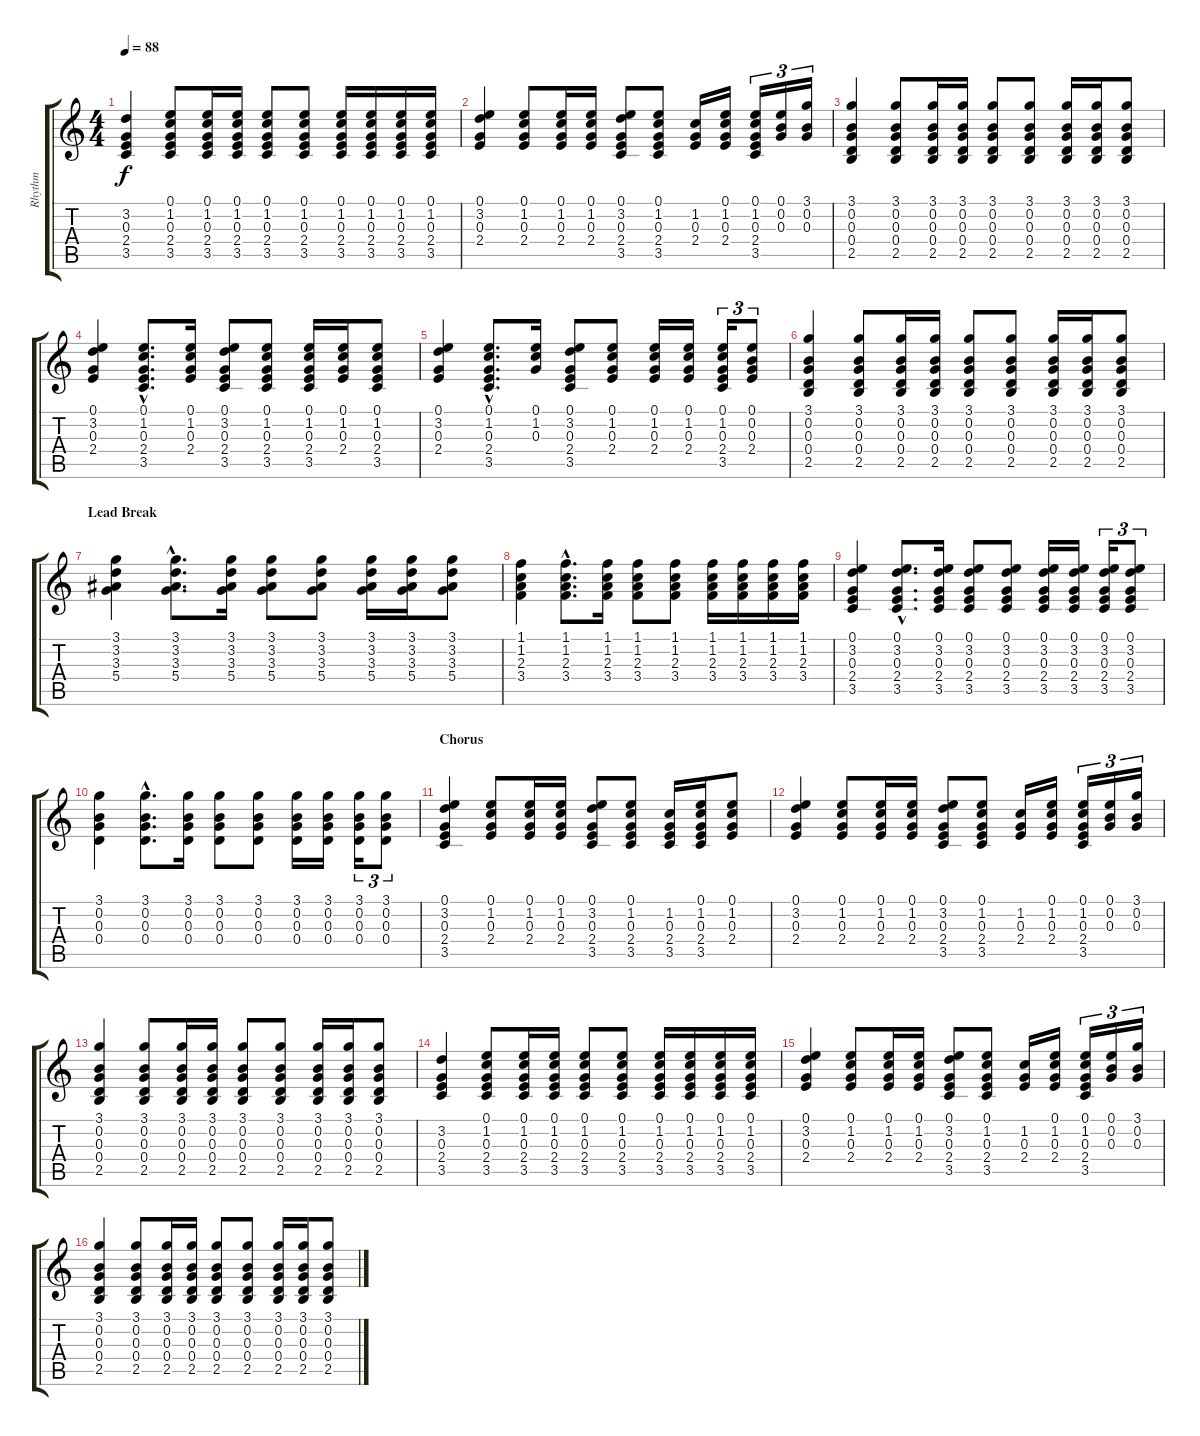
\track ("Rhythm" "Rhythm") {instrument acousticguitarsteel}
\staff {score tabs}
\tuning (E4 B3 G3 D3 A2 E2) {hide}
\ts (4 4)
\tempo 88
\clef g2
\ks c
(3.2 0.3 2.4 3.5).4{dy f} (0.1 1.2 0.3 2.4 3.5).8 (0.1 1.2 0.3 2.4 3.5).16 (0.1 1.2 0.3 2.4 3.5).16 (0.1 1.2 0.3 2.4 3.5).8 (0.1 1.2 0.3 2.4 3.5).8 (0.1 1.2 0.3 2.4 3.5).16 (0.1 1.2 0.3 2.4 3.5).16 (0.1 1.2 0.3 2.4 3.5).16 (0.1 1.2 0.3 2.4 3.5).16 |
(0.1 3.2 0.3 2.4).4 (0.1 1.2 0.3 2.4).8 (0.1 1.2 0.3 2.4).16 (0.1 1.2 0.3 2.4).16 (0.1 3.2 0.3 2.4 3.5).8 (0.1 1.2 0.3 2.4 3.5).8 (1.2 0.3 2.4).16 (0.1 1.2 0.3 2.4).16 (0.1 1.2 0.3 2.4 3.5).16{tu (3 2)} (0.1 0.2 0.3).16{tu (3 2)} (3.1 0.2 0.3).16{tu (3 2)} |
(3.1 0.2 0.3 0.4 2.5).4 (3.1 0.2 0.3 0.4 2.5).8 (3.1 0.2 0.3 0.4 2.5).16 (3.1 0.2 0.3 0.4 2.5).16 (3.1 0.2 0.3 0.4 2.5).8 (3.1 0.2 0.3 0.4 2.5).8 (3.1 0.2 0.3 0.4 2.5).16 (3.1 0.2 0.3 0.4 2.5).16 (3.1 0.2 0.3 0.4 2.5).8 |
(0.1 3.2 0.3 2.4).4 (0.1{hac} 1.2{hac} 0.3{hac} 2.4{hac} 3.5{hac}).8{d} (0.1 1.2 0.3 2.4).16 (0.1 3.2 0.3 2.4 3.5).8 (0.1 1.2 0.3 2.4 3.5).8 (0.1 1.2 0.3 2.4 3.5).16 (0.1 1.2 0.3 2.4).16 (0.1 1.2 0.3 2.4 3.5).8 |
(0.1 3.2 0.3 2.4).4 (0.1{hac} 1.2{hac} 0.3{hac} 2.4{hac} 3.5{hac}).8{d} (0.1 1.2 0.3).16 (0.1 3.2 0.3 2.4 3.5).8 (0.1 1.2 0.3 2.4).8 (0.1 1.2 0.3 2.4).16 (0.1 1.2 0.3 2.4).16 (0.1 1.2 0.3 2.4 3.5).16{tu (3 2)} (0.1 0.2 0.3 2.4).8{tu (3 2)} |
(3.1 0.2 0.3 0.4 2.5).4 (3.1 0.2 0.3 0.4 2.5).8 (3.1 0.2 0.3 0.4 2.5).16 (3.1 0.2 0.3 0.4 2.5).16 (3.1 0.2 0.3 0.4 2.5).8 (3.1 0.2 0.3 0.4 2.5).8 (3.1 0.2 0.3 0.4 2.5).16 (3.1 0.2 0.3 0.4 2.5).16 (3.1 0.2 0.3 0.4 2.5).8 |
\section ("" "Lead Break")
(3.1 3.2 3.3 5.4).4 (3.1{hac} 3.2{hac} 3.3{hac} 5.4{hac}).8{d} (3.1 3.2 3.3 5.4).16 (3.1 3.2 3.3 5.4).8 (3.1 3.2 3.3 5.4).8 (3.1 3.2 3.3 5.4).16 (3.1 3.2 3.3 5.4).16 (3.1 3.2 3.3 5.4).8 |
(1.1 1.2 2.3 3.4).4 (1.1{hac} 1.2{hac} 2.3{hac} 3.4{hac}).8{d} (1.1 1.2 2.3 3.4).16 (1.1 1.2 2.3 3.4).8 (1.1 1.2 2.3 3.4).8 (1.1 1.2 2.3 3.4).16 (1.1 1.2 2.3 3.4).16 (1.1 1.2 2.3 3.4).16 (1.1 1.2 2.3 3.4).16 |
(0.1 3.2 0.3 2.4 3.5).4 (0.1{hac} 3.2{hac} 0.3{hac} 2.4{hac} 3.5{hac}).8{d} (0.1 3.2 0.3 2.4 3.5).16 (0.1 3.2 0.3 2.4 3.5).8 (0.1 3.2 0.3 2.4 3.5).8 (0.1 3.2 0.3 2.4 3.5).16 (0.1 3.2 0.3 2.4 3.5).16 (0.1 3.2 0.3 2.4 3.5).16{tu (3 2)} (0.1 3.2 0.3 2.4 3.5).8{tu (3 2)} |
(3.1 0.2 0.3 0.4).4 (3.1{hac} 0.2{hac} 0.3{hac} 0.4{hac}).8{d} (3.1 0.2 0.3 0.4).16 (3.1 0.2 0.3 0.4).8 (3.1 0.2 0.3 0.4).8 (3.1 0.2 0.3 0.4).16 (3.1 0.2 0.3 0.4).16 (3.1 0.2 0.3 0.4).16{tu (3 2)} (3.1 0.2 0.3 0.4).8{tu (3 2)} |
\section ("" "Chorus")
(0.1 3.2 0.3 2.4 3.5).4 (0.1 1.2 0.3 2.4).8 (0.1 1.2 0.3 2.4).16 (0.1 1.2 0.3 2.4).16 (0.1 3.2 0.3 2.4 3.5).8 (0.1 1.2 0.3 2.4 3.5).8 (1.2 0.3 2.4 3.5).16 (0.1 1.2 0.3 2.4 3.5).16 (0.1 1.2 0.3 2.4).8 |
(0.1 3.2 0.3 2.4).4 (0.1 1.2 0.3 2.4).8 (0.1 1.2 0.3 2.4).16 (0.1 1.2 0.3 2.4).16 (0.1 3.2 0.3 2.4 3.5).8 (0.1 1.2 0.3 2.4 3.5).8 (1.2 0.3 2.4).16 (0.1 1.2 0.3 2.4).16 (0.1 1.2 0.3 2.4 3.5).16{tu (3 2)} (0.1 0.2 0.3).16{tu (3 2)} (3.1 0.2 0.3).16{tu (3 2)} |
(3.1 0.2 0.3 0.4 2.5).4 (3.1 0.2 0.3 0.4 2.5).8 (3.1 0.2 0.3 0.4 2.5).16 (3.1 0.2 0.3 0.4 2.5).16 (3.1 0.2 0.3 0.4 2.5).8 (3.1 0.2 0.3 0.4 2.5).8 (3.1 0.2 0.3 0.4 2.5).16 (3.1 0.2 0.3 0.4 2.5).16 (3.1 0.2 0.3 0.4 2.5).8 |
(3.2 0.3 2.4 3.5).4 (0.1 1.2 0.3 2.4 3.5).8 (0.1 1.2 0.3 2.4 3.5).16 (0.1 1.2 0.3 2.4 3.5).16 (0.1 1.2 0.3 2.4 3.5).8 (0.1 1.2 0.3 2.4 3.5).8 (0.1 1.2 0.3 2.4 3.5).16 (0.1 1.2 0.3 2.4 3.5).16 (0.1 1.2 0.3 2.4 3.5).16 (0.1 1.2 0.3 2.4 3.5).16 |
(0.1 3.2 0.3 2.4).4 (0.1 1.2 0.3 2.4).8 (0.1 1.2 0.3 2.4).16 (0.1 1.2 0.3 2.4).16 (0.1 3.2 0.3 2.4 3.5).8 (0.1 1.2 0.3 2.4 3.5).8 (1.2 0.3 2.4).16 (0.1 1.2 0.3 2.4).16 (0.1 1.2 0.3 2.4 3.5).16{tu (3 2)} (0.1 0.2 0.3).16{tu (3 2)} (3.1 0.2 0.3).16{tu (3 2)} |
(3.1 0.2 0.3 0.4 2.5).4 (3.1 0.2 0.3 0.4 2.5).8 (3.1 0.2 0.3 0.4 2.5).16 (3.1 0.2 0.3 0.4 2.5).16 (3.1 0.2 0.3 0.4 2.5).8 (3.1 0.2 0.3 0.4 2.5).8 (3.1 0.2 0.3 0.4 2.5).16 (3.1 0.2 0.3 0.4 2.5).16 (3.1 0.2 0.3 0.4 2.5).8
